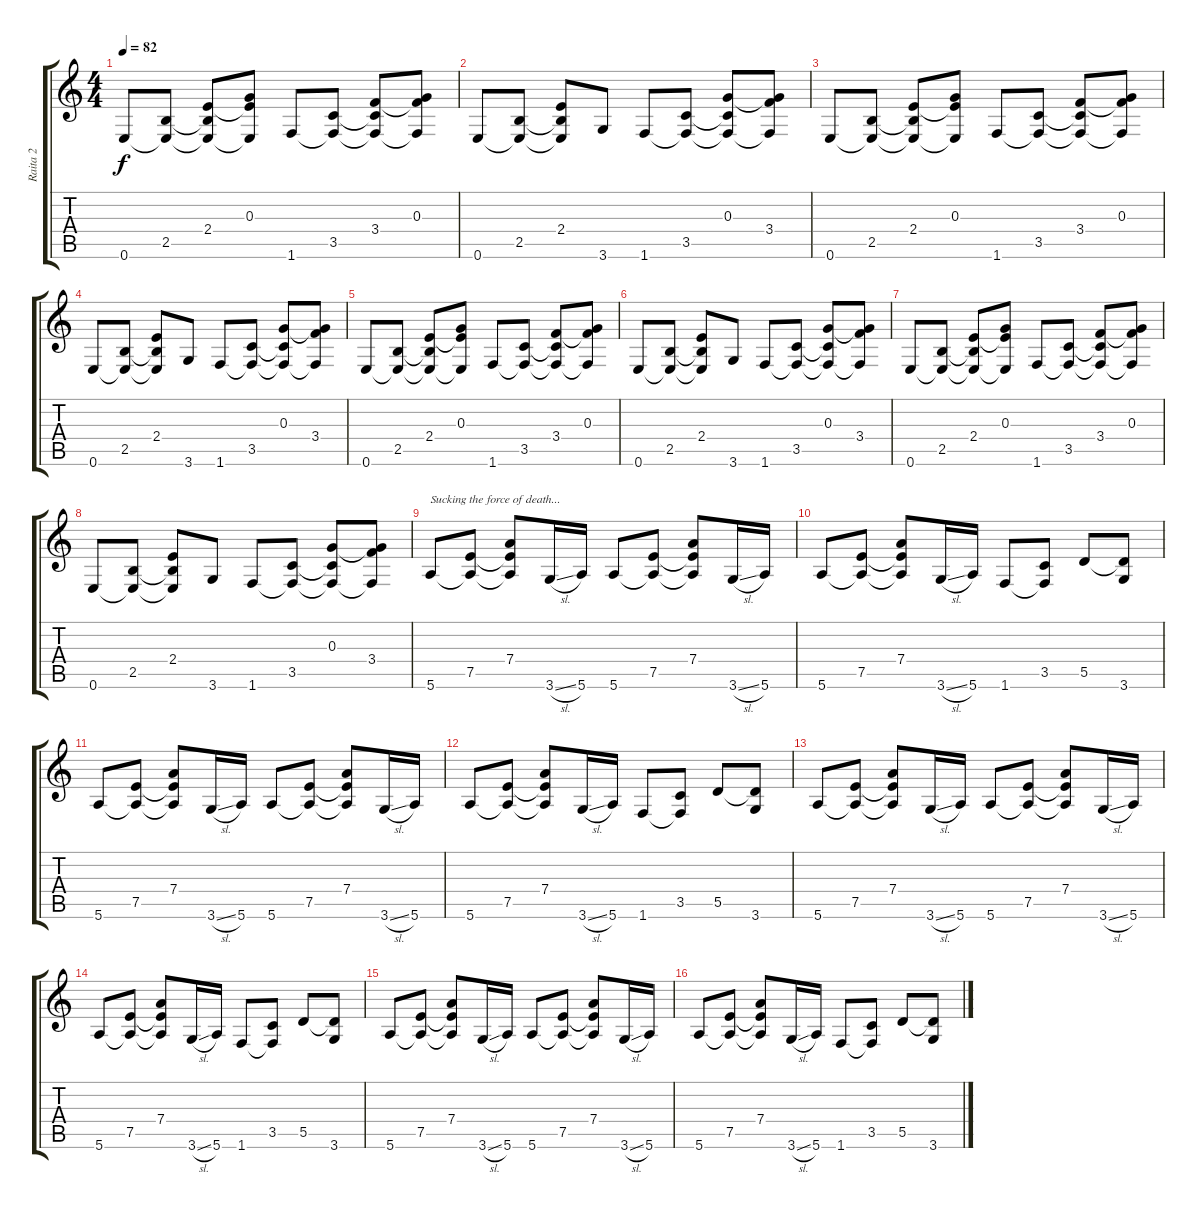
\track ("Raita 2" "Raita 2") {instrument overdrivenguitar}
\staff {score tabs}
\tuning (E4 B3 G3 D3 A2 E2) {hide}
\ts (4 4)
\tempo 82
\clef g2
\ks c
0.6.8{dy f} (2.5 0.6{t}).8 (2.4 2.5{t} 0.6{t}).8 (0.3 2.4{t} 0.6{t}).8 1.6.8 (3.5 1.6{t}).8 (3.4 3.5{t} 1.6{t}).8 (0.3 3.4{t} 1.6{t}).8 |
0.6.8 (2.5 0.6{t}).8 (2.4 2.5{t} 0.6{t}).8 3.6.8 1.6.8 (3.5 1.6{t}).8 (0.3 3.5{t} 1.6{t}).8 (0.3{t} 3.4 1.6{t}).8 |
0.6.8 (2.5 0.6{t}).8 (2.4 2.5{t} 0.6{t}).8 (0.3 2.4{t} 0.6{t}).8 1.6.8 (3.5 1.6{t}).8 (3.4 3.5{t} 1.6{t}).8 (0.3 3.4{t} 1.6{t}).8 |
0.6.8 (2.5 0.6{t}).8 (2.4 2.5{t} 0.6{t}).8 3.6.8 1.6.8 (3.5 1.6{t}).8 (0.3 3.5{t} 1.6{t}).8 (0.3{t} 3.4 1.6{t}).8 |
0.6.8 (2.5 0.6{t}).8 (2.4 2.5{t} 0.6{t}).8 (0.3 2.4{t} 0.6{t}).8 1.6.8 (3.5 1.6{t}).8 (3.4 3.5{t} 1.6{t}).8 (0.3 3.4{t} 1.6{t}).8 |
0.6.8 (2.5 0.6{t}).8 (2.4 2.5{t} 0.6{t}).8 3.6.8 1.6.8 (3.5 1.6{t}).8 (0.3 3.5{t} 1.6{t}).8 (0.3{t} 3.4 1.6{t}).8 |
0.6.8 (2.5 0.6{t}).8 (2.4 2.5{t} 0.6{t}).8 (0.3 2.4{t} 0.6{t}).8 1.6.8 (3.5 1.6{t}).8 (3.4 3.5{t} 1.6{t}).8 (0.3 3.4{t} 1.6{t}).8 |
0.6.8 (2.5 0.6{t}).8 (2.4 2.5{t} 0.6{t}).8 3.6.8 1.6.8 (3.5 1.6{t}).8 (0.3 3.5{t} 1.6{t}).8 (0.3{t} 3.4 1.6{t}).8 |
5.6.8{txt "Sucking the force of death..."} (7.5 5.6{t}).8 (7.4 7.5{t} 5.6{t}).8 3.6{sl}.16 5.6.16 5.6.8 (7.5 5.6{t}).8 (7.4 7.5{t} 5.6{t}).8 3.6{sl}.16 5.6.16 |
5.6.8 (7.5 5.6{t}).8 (7.4 7.5{t} 5.6{t}).8 3.6{sl}.16 5.6.16 1.6.8 (3.5 1.6{t}).8 5.5.8 (5.5{t} 3.6).8 |
5.6.8 (7.5 5.6{t}).8 (7.4 7.5{t} 5.6{t}).8 3.6{sl}.16 5.6.16 5.6.8 (7.5 5.6{t}).8 (7.4 7.5{t} 5.6{t}).8 3.6{sl}.16 5.6.16 |
5.6.8 (7.5 5.6{t}).8 (7.4 7.5{t} 5.6{t}).8 3.6{sl}.16 5.6.16 1.6.8 (3.5 1.6{t}).8 5.5.8 (5.5{t} 3.6).8 |
5.6.8 (7.5 5.6{t}).8 (7.4 7.5{t} 5.6{t}).8 3.6{sl}.16 5.6.16 5.6.8 (7.5 5.6{t}).8 (7.4 7.5{t} 5.6{t}).8 3.6{sl}.16 5.6.16 |
5.6.8 (7.5 5.6{t}).8 (7.4 7.5{t} 5.6{t}).8 3.6{sl}.16 5.6.16 1.6.8 (3.5 1.6{t}).8 5.5.8 (5.5{t} 3.6).8 |
5.6.8 (7.5 5.6{t}).8 (7.4 7.5{t} 5.6{t}).8 3.6{sl}.16 5.6.16 5.6.8 (7.5 5.6{t}).8 (7.4 7.5{t} 5.6{t}).8 3.6{sl}.16 5.6.16 |
5.6.8 (7.5 5.6{t}).8 (7.4 7.5{t} 5.6{t}).8 3.6{sl}.16 5.6.16 1.6.8 (3.5 1.6{t}).8 5.5.8 (5.5{t} 3.6).8
